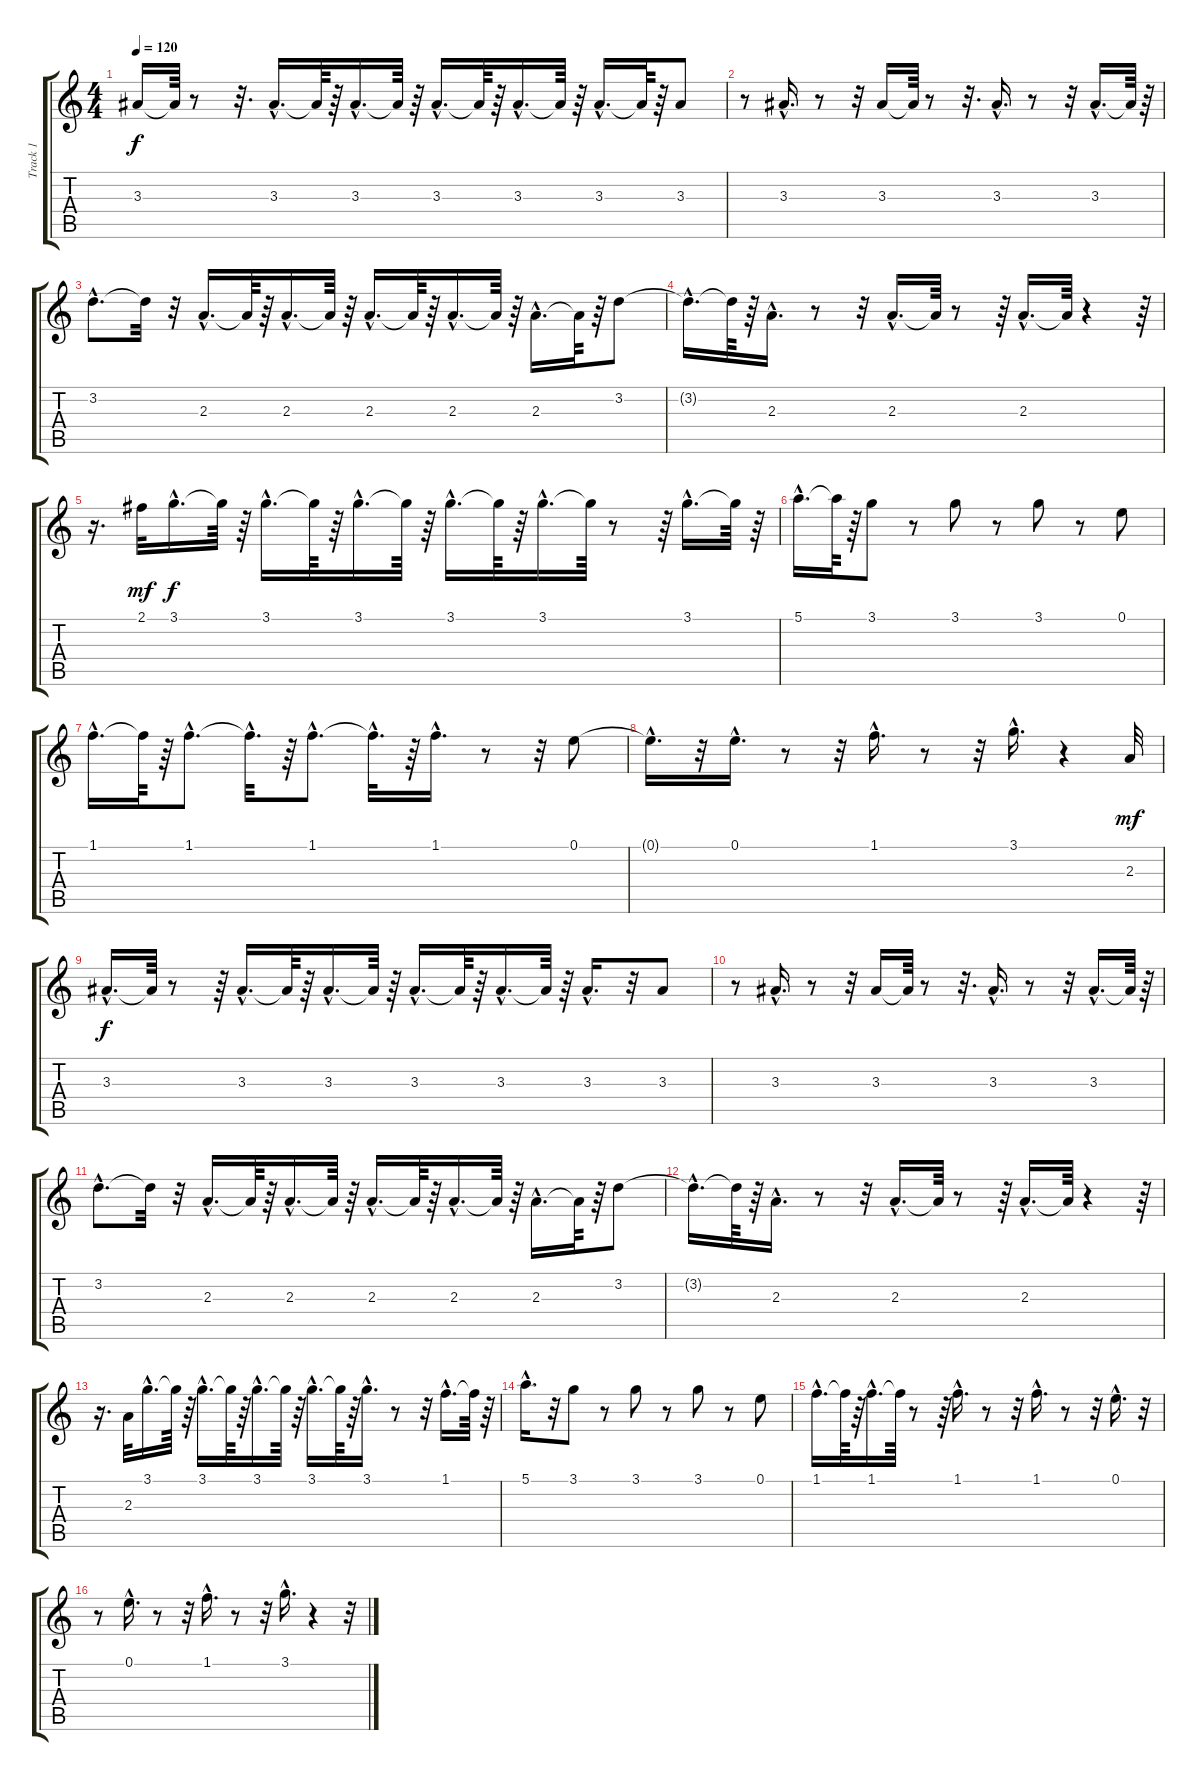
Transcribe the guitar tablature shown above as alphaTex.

\track ("Track 1" "Track 1") {instrument electricguitarjazz}
\staff {score tabs}
\tuning (E4 B3 G3 D3 A2 E2) {hide}
\ts (4 4)
\tempo 120
\clef g2
\ks c
3.3.16{dy f} 3.3{t}.64 r.8 r.32{d} 3.3{hac}.16{d} 3.3{t}.64 r.64 3.3{hac}.16{d} 3.3{t}.64 r.64 3.3{hac}.16{d} 3.3{t}.64 r.64 3.3{hac}.16{d} 3.3{t}.64 r.64 3.3{hac}.16{d} 3.3{t}.64 r.64 3.3.8 |
r.8 3.3{hac}.16{d} r.8 r.32 3.3.16 3.3{t}.64 r.8 r.32{d} 3.3{hac}.16{d} r.8 r.32 3.3{hac}.16{d} 3.3{t}.64 r.64 |
3.2{hac}.8{d} 3.2{t}.32 r.32 2.3{hac}.16{d} 2.3{t}.64 r.64 2.3{hac}.16{d} 2.3{t}.64 r.64 2.3{hac}.16{d} 2.3{t}.64 r.64 2.3{hac}.16{d} 2.3{t}.64 r.64 2.3{hac}.16{d} 2.3{t}.64 r.64 3.2.8 |
3.2{hac t}.16{d} 3.2{t}.64 r.64 2.3{hac}.16{d} r.8 r.32 2.3{hac}.16{d} 2.3{t}.64 r.8 r.64 2.3{hac}.16{d} 2.3{t}.64 r.4 r.64 |
r.16{d} 2.1.32{dy mf} 3.1{hac}.16{d dy f} 3.1{t}.64 r.64 3.1{hac}.16{d} 3.1{t}.64 r.64 3.1{hac}.16{d} 3.1{t}.64 r.64 3.1{hac}.16{d} 3.1{t}.64 r.64 3.1{hac}.16{d} 3.1{t}.64 r.8 r.64 3.1{hac}.16{d} 3.1{t}.64 r.64 |
5.1{hac}.16{d} 5.1{t}.64 r.64 3.1.8 r.8 3.1.8 r.8 3.1.8 r.8 0.1.8 |
1.1{hac}.16{d} 1.1{t}.64 r.64 1.1{hac}.8{d} 1.1{hac t}.32{d} r.64 1.1{hac}.8{d} 1.1{hac t}.32{d} r.64 1.1{hac}.16{d} r.8 r.32 0.1.8 |
0.1{hac t}.16{d} r.32 0.1{hac}.16{d} r.8 r.32 1.1{hac}.16{d} r.8 r.32 3.1{hac}.16{d} r.4 2.3.32{dy mf} |
3.3{hac}.16{d dy f} 3.3{t}.64 r.8 r.64 3.3{hac}.16{d} 3.3{t}.64 r.64 3.3{hac}.16{d} 3.3{t}.64 r.64 3.3{hac}.16{d} 3.3{t}.64 r.64 3.3{hac}.16{d} 3.3{t}.64 r.64 3.3{hac}.16{d} r.32 3.3.8 |
r.8 3.3{hac}.16{d} r.8 r.32 3.3.16 3.3{t}.64 r.8 r.32{d} 3.3{hac}.16{d} r.8 r.32 3.3{hac}.16{d} 3.3{t}.64 r.64 |
3.2{hac}.8{d} 3.2{t}.32 r.32 2.3{hac}.16{d} 2.3{t}.64 r.64 2.3{hac}.16{d} 2.3{t}.64 r.64 2.3{hac}.16{d} 2.3{t}.64 r.64 2.3{hac}.16{d} 2.3{t}.64 r.64 2.3{hac}.16{d} 2.3{t}.64 r.64 3.2.8 |
3.2{hac t}.16{d} 3.2{t}.64 r.64 2.3{hac}.16{d} r.8 r.32 2.3{hac}.16{d} 2.3{t}.64 r.8 r.64 2.3{hac}.16{d} 2.3{t}.64 r.4 r.64 |
r.16{d} 2.3.32 3.1{hac}.16{d} 3.1{t}.64 r.64 3.1{hac}.16{d} 3.1{t}.64 r.64 3.1{hac}.16{d} 3.1{t}.64 r.64 3.1{hac}.16{d} 3.1{t}.64 r.64 3.1{hac}.16{d} r.8 r.32 1.1{hac}.16{d} 1.1{t}.64 r.64 |
5.1{hac}.16{d} r.32 3.1.8 r.8 3.1.8 r.8 3.1.8 r.8 0.1.8 |
1.1{hac}.16{d} 1.1{t}.64 r.64 1.1{hac}.16{d} 1.1{t}.64 r.8 r.64 1.1{hac}.16{d} r.8 r.32 1.1{hac}.16{d} r.8 r.32 0.1{hac}.16{d} r.32 |
r.8 0.1{hac}.16{d} r.8 r.32 1.1{hac}.16{d} r.8 r.32 3.1{hac}.16{d} r.4 r.32
